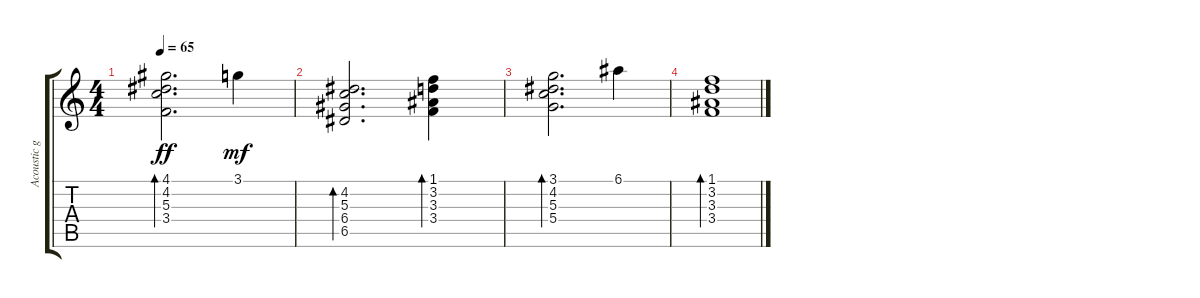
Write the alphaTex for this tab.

\track ("Acoustic guitar" "Acoustic g") {instrument acousticguitarsteel}
\staff {score tabs}
\tuning (E4 B3 G3 D3 A2 E2) {hide}
\ts (4 4)
\tempo 65
\clef g2
\ks c
(4.1 4.2 5.3 3.4).2{d bd 30 dy ff} 3.1.4{dy mf} |
(4.2 5.3 6.4 6.5).2{d bd 240} (1.1 3.2 3.3 3.4).4{bd 240} |
(3.1 4.2 5.3 5.4).2{d bd 240} 6.1.4 |
(1.1 3.2 3.3 3.4).1{bd 240}
